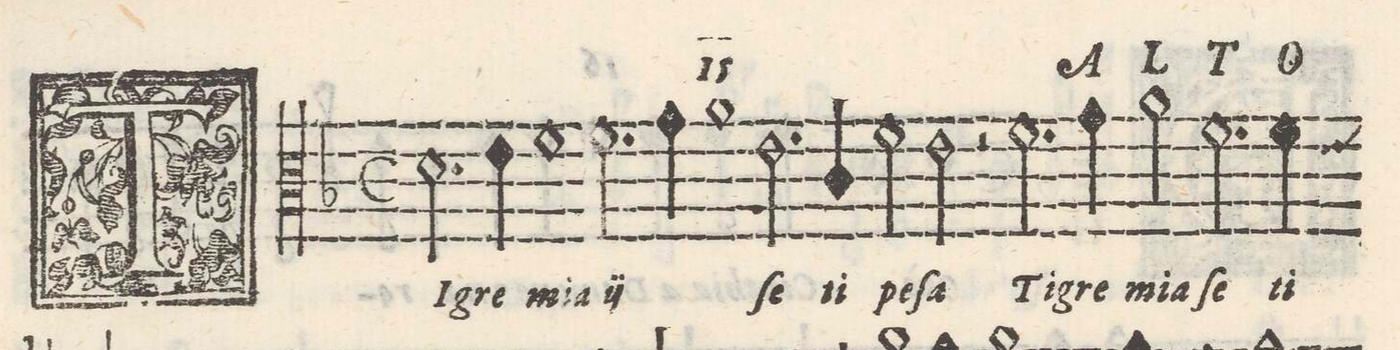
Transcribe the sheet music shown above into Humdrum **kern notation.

**kern	**text
*I"ALTO	*
*clefC3	*
*k[b-]	*
*met(C)	*
*M4/4	*
2.d\	TI-
4e\	-gre
=2-	=2-
1f	mia
=3-	=3-
*	*ij
2.f\	TI-
4g\	-gre
=4-	=4-
1a	mia
*	*Xij
=5-	=5-
2.e\	ſe
4c/	ti
=6-	=6-
2f\	pe-
2e\	-ſe
=7-	=7-
2r	.
2.f\	Ti-
=8-	=8-
4g\	-gre
2a\	mia
=9-	=9-
2.f\	ſe
4f\	ti
=10-	=10-
*-	*-
